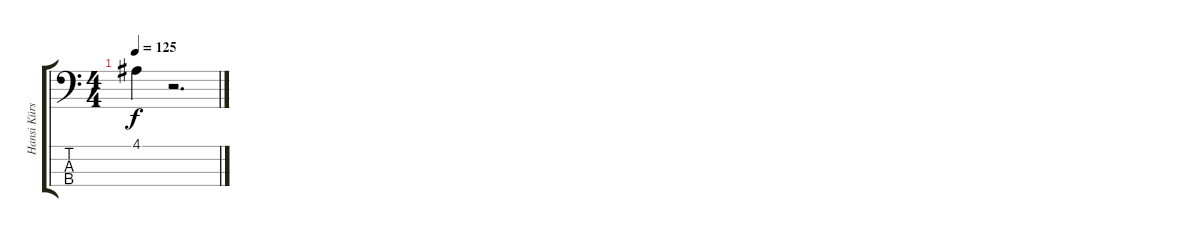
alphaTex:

\track ("Hansi Kürsh (Bass)" "Hansi Kürs") {instrument electricbasspick}
\staff {score tabs}
\tuning (Gb2 Db2 Ab1 Eb1) {hide}
\ts (4 4)
\tempo 125
\clef f4
\ks c
4.1.4{dy f} r.2{d}
